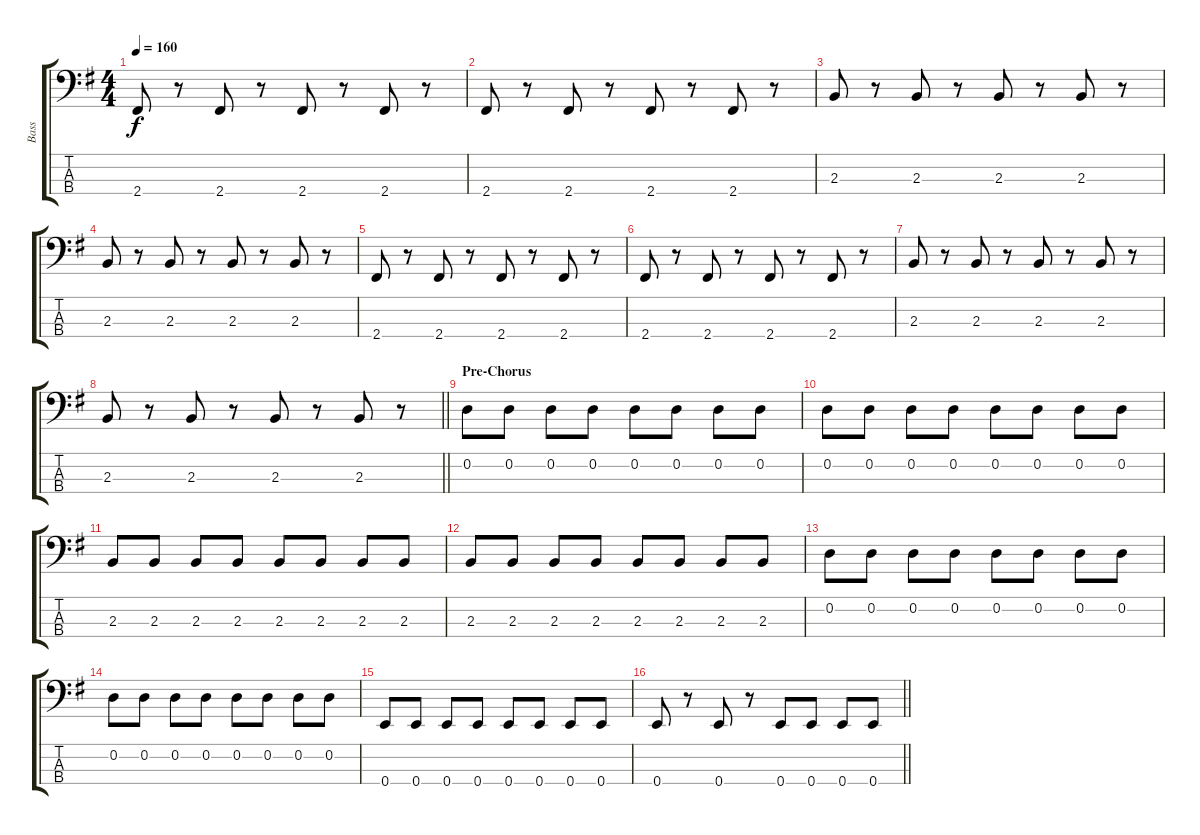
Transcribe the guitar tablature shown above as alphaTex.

\track ("Bass" "Bass") {instrument electricbasspick}
\staff {score tabs}
\tuning (G2 D2 A1 E1) {hide}
\ts (4 4)
\tempo 160
\clef f4
\ks g
2.4.8{dy f} r.8 2.4.8 r.8 2.4.8 r.8 2.4.8 r.8 |
2.4.8 r.8 2.4.8 r.8 2.4.8 r.8 2.4.8 r.8 |
2.3.8 r.8 2.3.8 r.8 2.3.8 r.8 2.3.8 r.8 |
2.3.8 r.8 2.3.8 r.8 2.3.8 r.8 2.3.8 r.8 |
2.4.8 r.8 2.4.8 r.8 2.4.8 r.8 2.4.8 r.8 |
2.4.8 r.8 2.4.8 r.8 2.4.8 r.8 2.4.8 r.8 |
2.3.8 r.8 2.3.8 r.8 2.3.8 r.8 2.3.8 r.8 |
\barLineRight lightlight
2.3.8 r.8 2.3.8 r.8 2.3.8 r.8 2.3.8 r.8 |
\section ("" "Pre-Chorus")
0.2.8 0.2.8 0.2.8 0.2.8 0.2.8 0.2.8 0.2.8 0.2.8 |
0.2.8 0.2.8 0.2.8 0.2.8 0.2.8 0.2.8 0.2.8 0.2.8 |
2.3.8 2.3.8 2.3.8 2.3.8 2.3.8 2.3.8 2.3.8 2.3.8 |
2.3.8 2.3.8 2.3.8 2.3.8 2.3.8 2.3.8 2.3.8 2.3.8 |
0.2.8 0.2.8 0.2.8 0.2.8 0.2.8 0.2.8 0.2.8 0.2.8 |
0.2.8 0.2.8 0.2.8 0.2.8 0.2.8 0.2.8 0.2.8 0.2.8 |
0.4.8 0.4.8 0.4.8 0.4.8 0.4.8 0.4.8 0.4.8 0.4.8 |
\barLineRight lightlight
0.4.8 r.8 0.4.8 r.8 0.4.8 0.4.8 0.4.8 0.4.8
